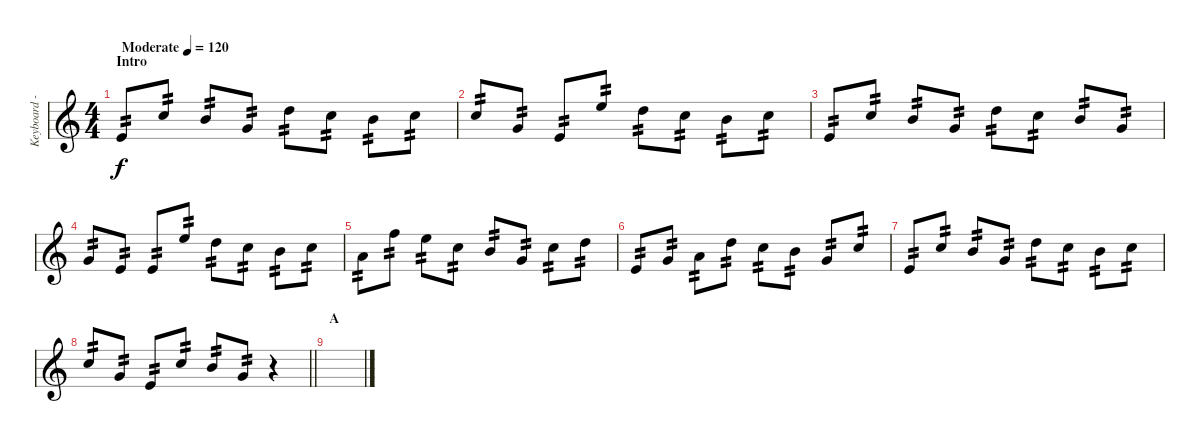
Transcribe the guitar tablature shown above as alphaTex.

\track ("Keyboard - Riff A" "Keyboard -") {instrument lead2sawtooth}
\staff {score}
\tuning (E4 B3 G3 D3 A2 E2) {hide}
\ts (4 4)
\section ("" "Intro")
\tempo (120 "Moderate")
\clef g2
\ks c
9.3.8{tp 2 dy f instrument lead2sawtooth} 8.1.8{tp 2} 7.1.8{tp 2} 8.2.8{tp 2} 10.1.8{tp 2} 8.1.8{tp 2} 7.1.8{tp 2} 8.1.8{tp 2} |
8.1.8{tp 2} 8.2.8{tp 2} 9.3.8{tp 2} 12.1.8{tp 2} 10.1.8{tp 2} 8.1.8{tp 2} 7.1.8{tp 2} 8.1.8{tp 2} |
9.3.8{tp 2} 8.1.8{tp 2} 7.1.8{tp 2} 8.2.8{tp 2} 10.1.8{tp 2} 8.1.8{tp 2} 7.1.8{tp 2} 8.2.8{tp 2} |
8.2.8{tp 2} 9.3.8{tp 2} 9.3.8{tp 2} 12.1.8{tp 2} 10.1.8{tp 2} 8.1.8{tp 2} 7.1.8{tp 2} 8.1.8{tp 2} |
5.1.8{tp 2} 13.1.8{tp 2} 12.1.8{tp 2} 13.2.8{tp 2} 12.2.8{tp 2} 12.3.8{tp 2} 13.2.8{tp 2} 10.1.8{tp 2} |
9.3.8{tp 2} 8.2.8{tp 2} 10.2.8{tp 2} 10.1.8{tp 2} 8.1.8{tp 2} 7.1.8{tp 2} 8.2.8{tp 2} 8.1.8{tp 2} |
9.3.8{tp 2} 8.1.8{tp 2} 7.1.8{tp 2} 8.2.8{tp 2} 10.1.8{tp 2} 8.1.8{tp 2} 7.1.8{tp 2} 8.1.8{tp 2} |
\barLineRight lightlight
8.1.8{tp 2} 8.2.8{tp 2} 9.3.8{tp 2} 8.1.8{tp 2} 7.1.8{tp 2} 8.2.8{tp 2} r.4 |
\section ("" "A")
